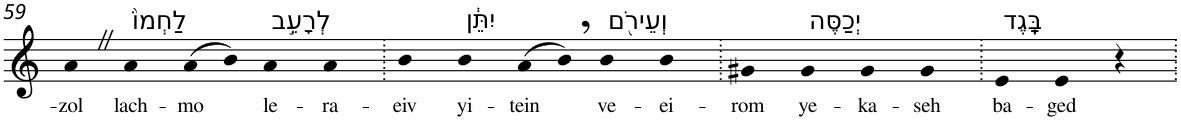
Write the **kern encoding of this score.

**kern	**text
*part1	*part1
*staff1	*staff1
*I"Piano	*
*I'Pno	*
!!LO:PB:g=z
*clefG2	*
*k[]	*
=59	=59
!	!LO:LY:b
4aZ	-zol
!LO:TX:a:t=לַחְמוֹ֙	!
!	!LO:LY:b
4a	lach-
!	!LO:LY:b
(>8a	-mo
8b)	.
!LO:TX:a:t=לְרָעֵ֣ב	!
!	!LO:LY:b
4a	le-
!	!LO:LY:b
4a	-ra-
=60.	=60.
!	!LO:LY:b
4b	-eiv
!LO:TX:a:t=יִתֵּ֔ן	!
!	!LO:LY:b
4b	yi-
!	!LO:LY:b
(>8a	-tein
8b,)	.
!LO:TX:a:t=וְעֵירֹ֖ם	!
!	!LO:LY:b
4b	ve-
!	!LO:LY:b
4b	-ei-
=61.	=61.
!	!LO:LY:b
4g#X	-rom
!LO:TX:a:t=יְכַסֶּה	!
!	!LO:LY:b
4g#	ye-
!	!LO:LY:b
4g#	-ka-
!	!LO:LY:b
4g#	-seh
=62.	=62.
!LO:TX:a:t=בָּֽגֶד	!
!	!LO:LY:b
4e	ba-
!	!LO:LY:b
4e	-ged
4r	.
=.	=.
*-	*-
